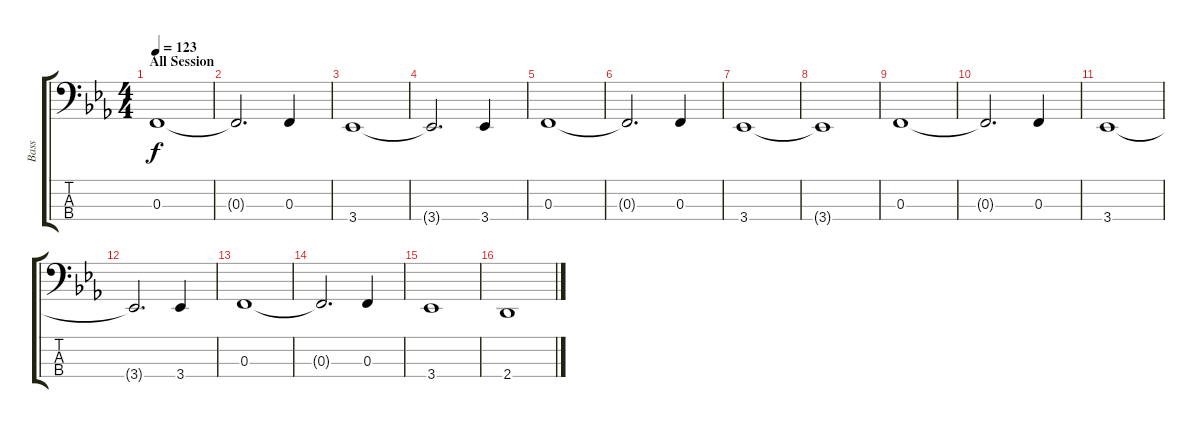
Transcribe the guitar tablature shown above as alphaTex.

\track ("Bass" "Bass") {instrument electricbassfinger}
\staff {score tabs}
\tuning (Eb2 Bb1 F1 C1) {hide}
\ts (4 4)
\section ("" "All Session")
\tempo 123
\clef f4
\ks eb
0.3.1{dy f} |
0.3{t}.2{d} 0.3.4 |
3.4.1 |
3.4{t}.2{d} 3.4.4 |
0.3.1 |
0.3{t}.2{d} 0.3.4 |
3.4.1 |
3.4{t}.1 |
0.3.1 |
0.3{t}.2{d} 0.3.4 |
3.4.1 |
3.4{t}.2{d} 3.4.4 |
0.3.1 |
0.3{t}.2{d} 0.3.4 |
3.4.1 |
2.4.1
